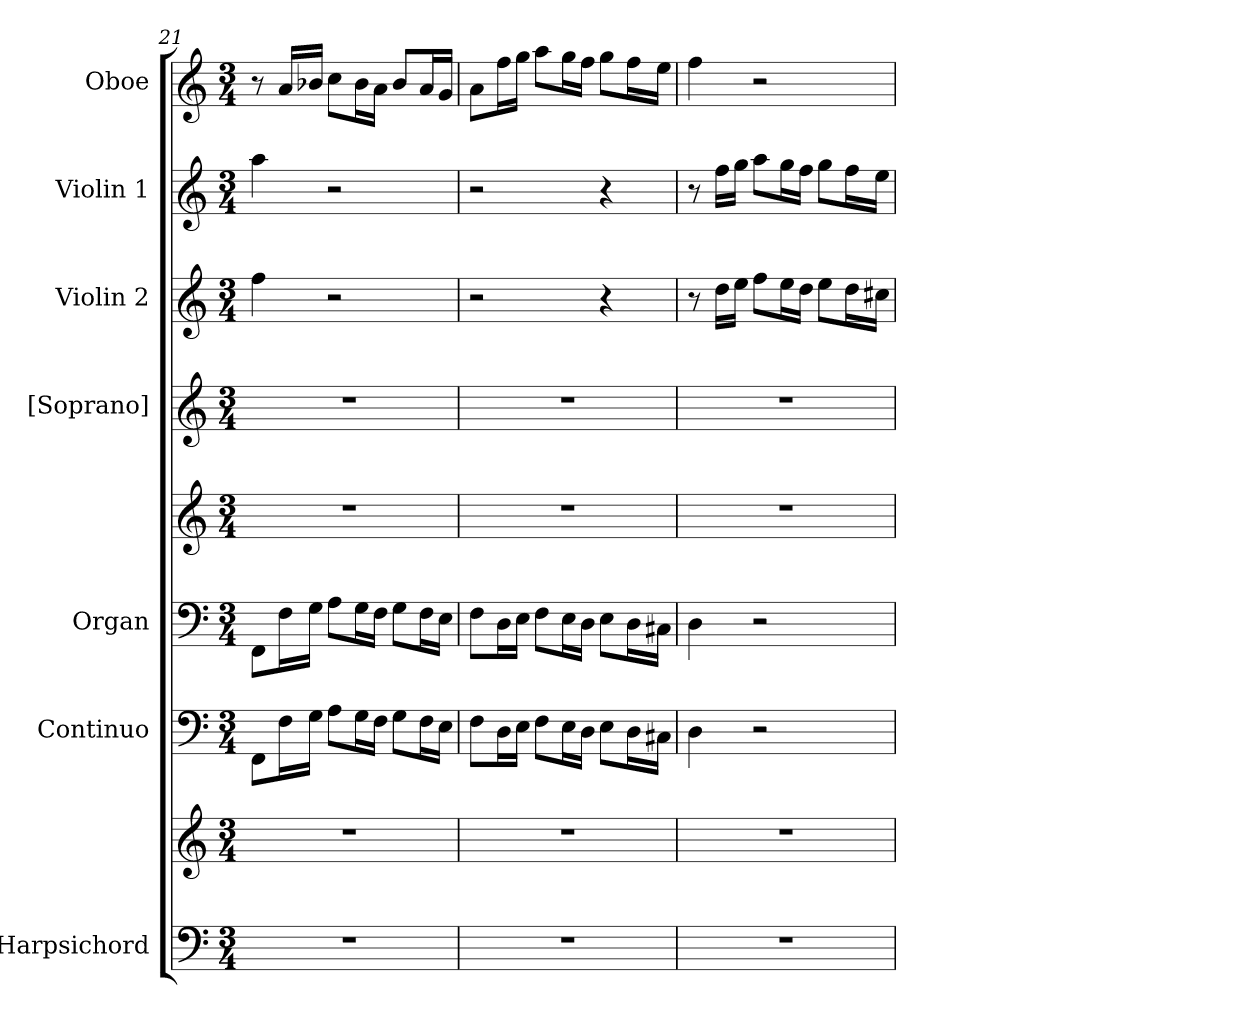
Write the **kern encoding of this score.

**kern	**kern	**kern	**kern	**kern	**kern	**kern	**kern	**kern
*part7	*part7	*part6	*part5	*part5	*part4	*part3	*part2	*part1
*staff9	*staff8	*staff7	*staff6	*staff5	*staff4	*staff3	*staff2	*staff1
*I"Harpsichord	*	*I"Continuo	*I"Organ	*	*I"[Soprano]	*I"Violin 2	*I"Violin 1	*I"Oboe
*	*	*I'Cont.	*I'Org.	*	*I'S.	*I'Vln. 2	*I'Vln. 1	*I'Ob.
!!LO:LB:g=z
*clefF4	*clefG2	*clefF4	*clefF4	*clefG2	*clefG2	*clefG2	*clefG2	*clefG2
*k[]	*k[]	*k[]	*k[]	*k[]	*k[]	*k[]	*k[]	*k[]
*C:	*C:	*C:	*C:	*C:	*C:	*C:	*C:	*C:
*M3/4	*M3/4	*M3/4	*M3/4	*M3/4	*M3/4	*M3/4	*M3/4	*M3/4
=21	=21	=21	=21	=21	=21	=21	=21	=21
!LO:N:vis=1	!LO:N:vis=1	!	!	!LO:N:vis=1	!LO:N:vis=1	!	!	!
2.r	2.r	8FFi\L	8FFi\L	2.r	2.r	4ffi\	4aai\	8r
.	.	16Fi\L	16Fi\L	.	.	.	.	16ai/LL
.	.	16Gi\JJ	16Gi\JJ	.	.	.	.	16b-Xi/JJ
.	.	8Ai\L	8Ai\L	.	.	2r	2r	8cci\L
.	.	16Gi\L	16Gi\L	.	.	.	.	16b-i\L
.	.	16Fi\JJ	16Fi\JJ	.	.	.	.	16ai\JJ
.	.	8Gi\L	8Gi\L	.	.	.	.	8b-i/L
.	.	16Fi\L	16Fi\L	.	.	.	.	16ai/L
.	.	16Ei\JJ	16Ei\JJ	.	.	.	.	16gi/JJ
=22	=22	=22	=22	=22	=22	=22	=22	=22
!LO:N:vis=1	!LO:N:vis=1	!	!	!LO:N:vis=1	!LO:N:vis=1	!	!	!
2.r	2.r	8Fi\L	8Fi\L	2.r	2.r	2r	2r	8ai\L
.	.	16Di\L	16Di\L	.	.	.	.	16ffi\L
.	.	16Ei\JJ	16Ei\JJ	.	.	.	.	16ggi\JJ
.	.	8Fi\L	8Fi\L	.	.	.	.	8aai\L
.	.	16Ei\L	16Ei\L	.	.	.	.	16ggi\L
.	.	16Di\JJ	16Di\JJ	.	.	.	.	16ffi\JJ
.	.	8Ei\L	8Ei\L	.	.	4r	4r	8ggi\L
.	.	16Di\L	16Di\L	.	.	.	.	16ffi\L
.	.	16C#Xi\JJ	16C#Xi\JJ	.	.	.	.	16eei\JJ
=23	=23	=23	=23	=23	=23	=23	=23	=23
!LO:N:vis=1	!LO:N:vis=1	!	!	!LO:N:vis=1	!LO:N:vis=1	!	!	!
2.r	2.r	4Di\	4Di\	2.r	2.r	8r	8r	4ffi\
.	.	.	.	.	.	16ddi\LL	16ffi\LL	.
.	.	.	.	.	.	16eei\JJ	16ggi\JJ	.
.	.	2r	2r	.	.	8ffi\L	8aai\L	2r
.	.	.	.	.	.	16eei\L	16ggi\L	.
.	.	.	.	.	.	16ddi\JJ	16ffi\JJ	.
.	.	.	.	.	.	8eei\L	8ggi\L	.
.	.	.	.	.	.	16ddi\L	16ffi\L	.
.	.	.	.	.	.	16cc#Xi\JJ	16eei\JJ	.
=	=	=	=	=	=	=	=	=
*-	*-	*-	*-	*-	*-	*-	*-	*-
